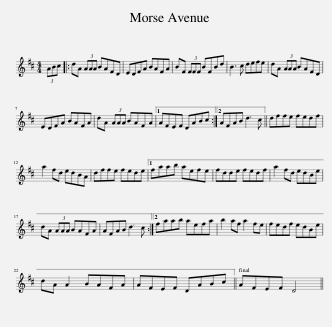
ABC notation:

X:1
L:1/8
M:4/4
I:linebreak $
K:D
V:1 treble
V:1
 (3ABc |: dA (3AAA BAFD | EDFA BAFA | BF (3FFF BFBd | B3 c defe | %5
 dA (3AAA BAFD |$ EDFA BAFA | dA (3AAA BAFA |1 AFEF DABc :|2 AFAB d3 c || %10
 dffe fedf |$ a2 fd edBA | dffe fede |1 faab aefe | fdde fedf | %15
 a2 fd edBe |$ dA (3AAA BAFA | AFAB d3 c :|2 faab aefa | b2 af a2 fe | %20
 fedf edBe |$ dA A2 BAFA | AFEF DABc || AFEF D4 || %24
